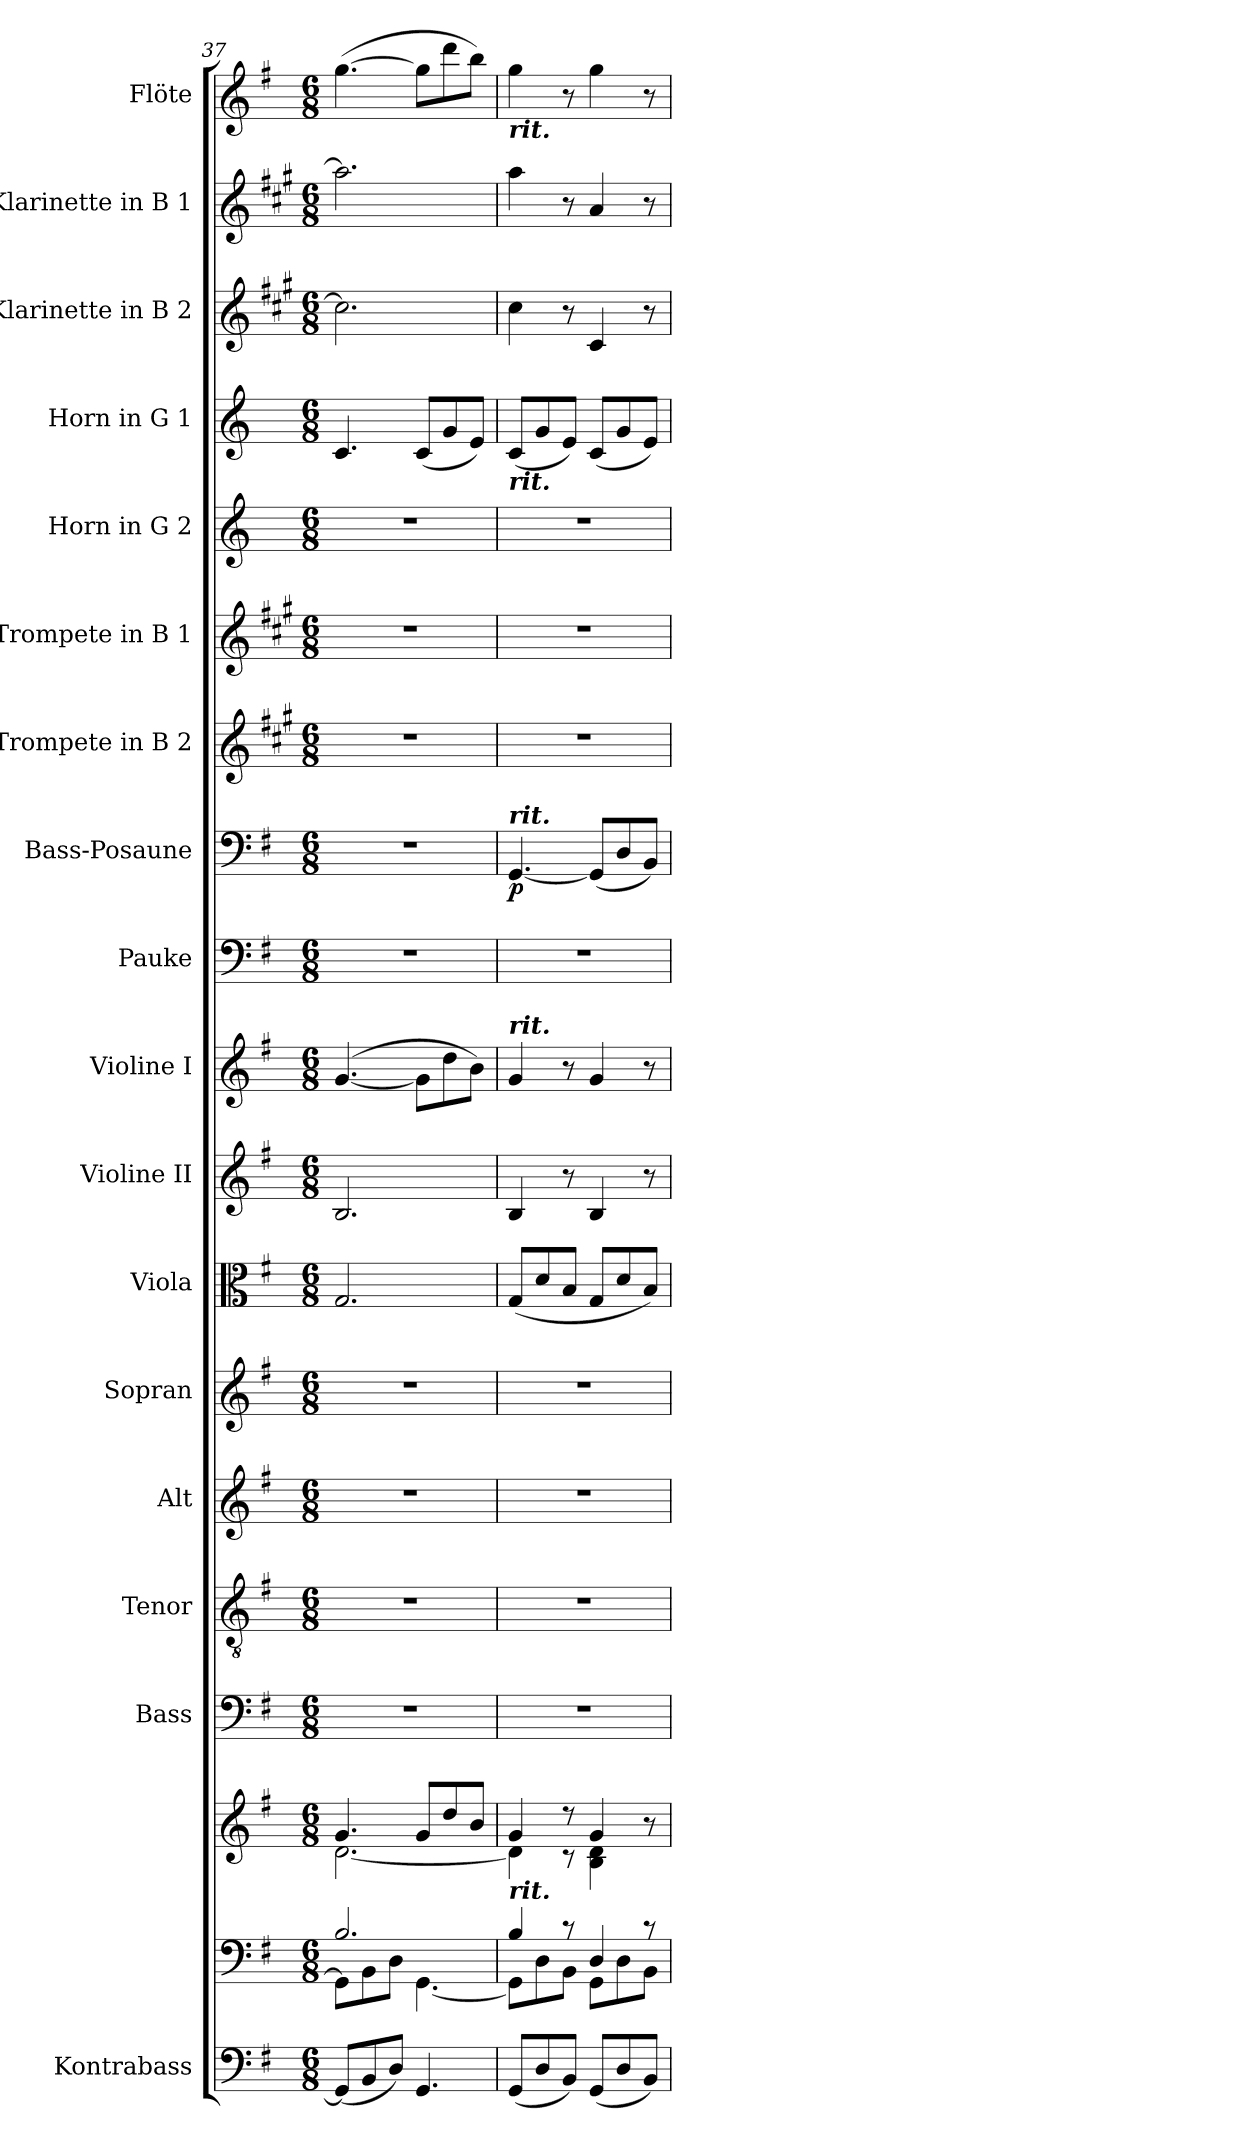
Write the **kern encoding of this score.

**kern	**kern	**kern	**kern	**kern	**kern	**kern	**kern	**kern	**kern	**kern	**kern	**dynam	**kern	**kern	**kern	**kern	**kern	**kern	**kern
*part18	*part17	*part17	*part16	*part15	*part14	*part13	*part12	*part11	*part10	*part9	*part8	*part8	*part7	*part6	*part5	*part4	*part3	*part2	*part1
*staff19	*staff18	*staff17	*staff16	*staff15	*staff14	*staff13	*staff12	*staff11	*staff10	*staff9	*staff8	*staff8	*staff7	*staff6	*staff5	*staff4	*staff3	*staff2	*staff1
*I"Kontrabass	*	*	*I"Bass	*I"Tenor	*I"Alt	*I"Sopran	*I"Viola	*I"Violine II	*I"Violine I	*I"Pauke	*I"Bass-Posaune	*	*I"Trompete in B 2	*I"Trompete in B 1	*I"Horn in G 2	*I"Horn in G 1	*I"Klarinette in B 2	*I"Klarinette in B 1	*I"Flöte
*I'Kb.	*	*	*I'B	*I'T	*I'A	*I'S	*I'Vla.	*I'Vl. II	*I'Vl. I	*I'Pk.	*I'B. Pos.	*	*	*	*I'Hrn. 2	*I'Hrn. 1	*	*	*I'Fl.
*clefF4	*clefF4	*clefG2	*clefF4	*clefGv2	*clefG2	*clefG2	*clefC3	*clefG2	*clefG2	*clefF4	*clefF4	*	*clefG2	*clefG2	*clefG2	*clefG2	*clefG2	*clefG2	*clefG2
*ITrd7c12	*	*	*	*	*	*	*	*	*	*	*	*	*ITrd1c2	*ITrd1c2	*ITrd3c5	*ITrd3c5	*ITrd1c2	*ITrd1c2	*
*k[f#]	*k[f#]	*k[f#]	*k[f#]	*k[f#]	*k[f#]	*k[f#]	*k[f#]	*k[f#]	*k[f#]	*k[f#]	*k[f#]	*	*k[f#]	*k[f#]	*k[f#]	*k[f#]	*k[f#]	*k[f#]	*k[f#]
*G:	*G:	*G:	*G:	*G:	*G:	*G:	*G:	*G:	*G:	*G:	*G:	*	*G:	*G:	*G:	*G:	*G:	*G:	*G:
*M6/8	*M6/8	*M6/8	*M6/8	*M6/8	*M6/8	*M6/8	*M6/8	*M6/8	*M6/8	*M6/8	*M6/8	*	*M6/8	*M6/8	*M6/8	*M6/8	*M6/8	*M6/8	*M6/8
=37	=37	=37	=37	=37	=37	=37	=37	=37	=37	=37	=37	=37	=37	=37	=37	=37	=37	=37	=37
*	*^	*^	*	*	*	*	*	*	*	*	*	*	*	*	*	*	*	*	*
(<8GGG/L]	2.B/	8GG\L]	4.g/	[<2.d\	2.r	2.r	2.r	2.r	2.G/	2.B/	([4.g/	2.r	2.r	.	2.r	2.r	2.r	4.G/	2.b\]	2.gg\]	(>[4.gg\
8BBB/	.	8BB\	.	.	.	.	.	.	.	.	.	.	.	.	.	.	.	.	.	.	.
8DD/J)	.	8D\J	.	.	.	.	.	.	.	.	.	.	.	.	.	.	.	.	.	.	.
4.GGG/	.	[<4.GG\	8g/L	.	.	.	.	.	.	.	8g\L]	.	.	.	.	.	.	(<8G/L	.	.	8gg\L]
.	.	.	8dd/	.	.	.	.	.	.	.	8dd\	.	.	.	.	.	.	8d/	.	.	8ddd\
.	.	.	8b/J	.	.	.	.	.	.	.	8b\J)	.	.	.	.	.	.	8B/J)	.	.	8bb\J)
=38	=38	=38	=38	=38	=38	=38	=38	=38	=38	=38	=38	=38	=38	=38	=38	=38	=38	=38	=38	=38	=38
!	!	!	!	!	!	!	!	!	!	!	!	!	!	!	!	!	!	!	!	!	!LO:TX:b:Bi:t=rit.
!	!	!	!	!	!	!	!	!	!	!	!	!	!	!	!	!	!	!LO:TX:b:Bi:t=rit.	!	!	!
!	!	!	!	!	!	!	!	!	!	!	!	!	!LO:TX:a:Bi:t=rit.	!	!	!	!	!	!	!	!
!	!	!	!	!	!	!	!	!	!	!	!LO:TX:a:Bi:t=rit.	!	!	!	!	!	!	!	!	!	!
!	!	!	!LO:TX:b:Bi:t=rit.	!	!	!	!	!	!	!	!	!	!	!	!	!	!	!	!	!	!
!	!	!	!	!	!	!	!	!	!	!	!	!	!	!LO:DY:b	!	!	!	!	!	!	!
(<8GGG/L	4B/	8GG\L]	4g/	4d\]	2.r	2.r	2.r	2.r	(<8G/L	4B/	4g/	2.r	[4.GG/	p	2.r	2.r	2.r	(<8G/L	4b\	4gg\	4gg\
8DD/	.	8D\	.	.	.	.	.	.	8d/	.	.	.	.	.	.	.	.	8d/	.	.	.
8BBB/J)	8rc	8BB\J	8r	8r	.	.	.	.	8B/J	8r	8r	.	.	.	.	.	.	8B/J)	8r	8r	8r
(<8GGG/L	4D/	8GG\L	4g/	4B\ 4d\	.	.	.	.	8G/L	4B/	4g/	.	(<8GG/L]	.	.	.	.	(<8G/L	4B/	4g/	4gg\
8DD/	.	8D\	.	.	.	.	.	.	8d/	.	.	.	8D/	.	.	.	.	8d/	.	.	.
8BBB/J)	8rc	8BB\J	8ryy	8r	.	.	.	.	8B/J)	8r	8r	.	8BB/J)	.	.	.	.	8B/J)	8r	8r	8r
*	*v	*v	*	*	*	*	*	*	*	*	*	*	*	*	*	*	*	*	*	*	*
*	*	*v	*v	*	*	*	*	*	*	*	*	*	*	*	*	*	*	*	*	*
=	=	=	=	=	=	=	=	=	=	=	=	=	=	=	=	=	=	=	=
*-	*-	*-	*-	*-	*-	*-	*-	*-	*-	*-	*-	*-	*-	*-	*-	*-	*-	*-	*-
